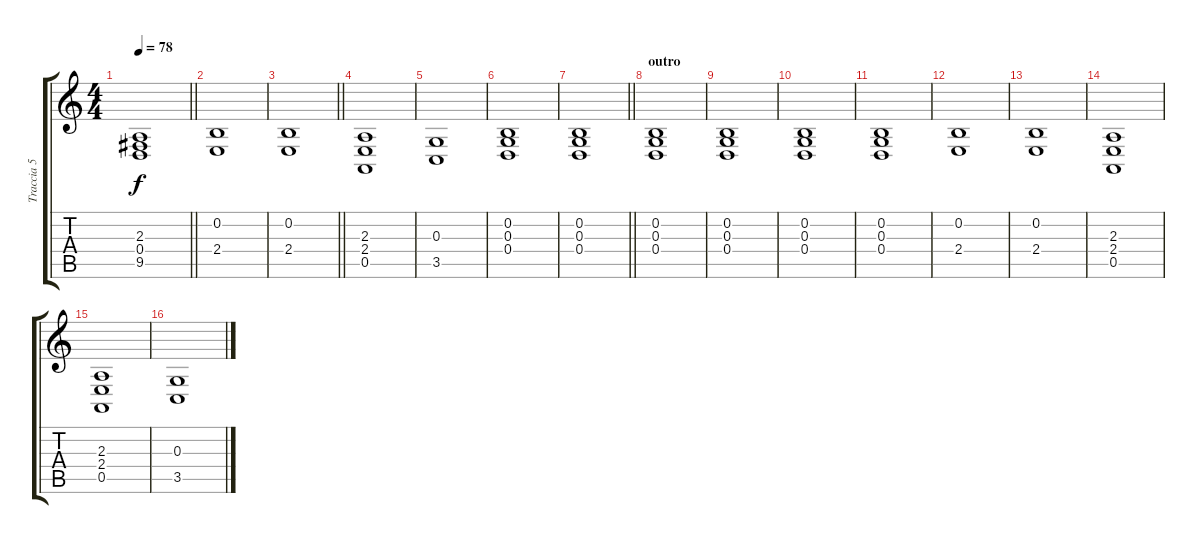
\track ("Traccia 5" "Traccia 5") {instrument stringensemble2}
\staff {score tabs}
\tuning (E4 B3 G3 D3 A2 E2) {hide}
\ts (4 4)
\tempo 78
\clef g2
\barLineRight lightlight
\ks c
(2.3 0.4 9.5).1{dy f} |
(0.2 2.4).1 |
\barLineRight lightlight
(0.2 2.4).1 |
(2.3 2.4 0.5).1 |
(0.3 3.5).1 |
(0.2 0.3 0.4).1 |
\barLineRight lightlight
(0.2 0.3 0.4).1 |
\section ("" "outro")
(0.2 0.3 0.4).1 |
(0.2 0.3 0.4).1 |
(0.2 0.3 0.4).1 |
(0.2 0.3 0.4).1 |
(0.2 2.4).1 |
(0.2 2.4).1 |
(2.3 2.4 0.5).1 |
(2.3 2.4 0.5).1 |
(0.3 3.5).1
